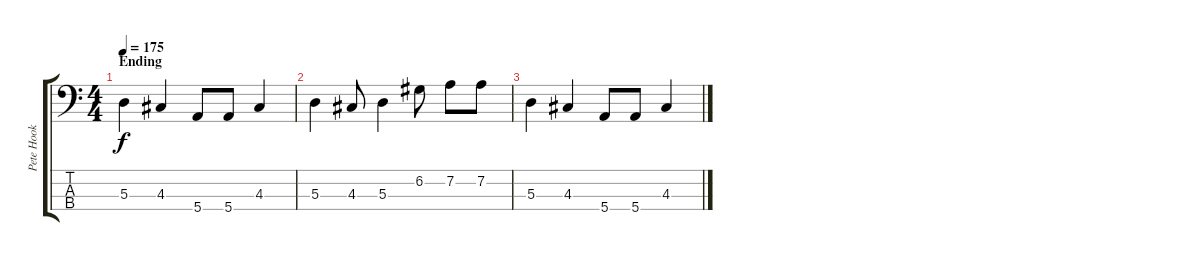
\track ("Pete Hook" "Pete Hook") {instrument electricbasspick}
\staff {score tabs}
\tuning (G2 D2 A1 E1) {hide}
\ts (4 4)
\section ("" "Ending")
\tempo 175
\clef f4
\ks c
5.3.4{dy f} 4.3.4 5.4.8 5.4.8 4.3.4 |
5.3.4 4.3.8 5.3.4 6.2.8 7.2.8 7.2.8 |
5.3.4 4.3.4 5.4.8 5.4.8 4.3.4
